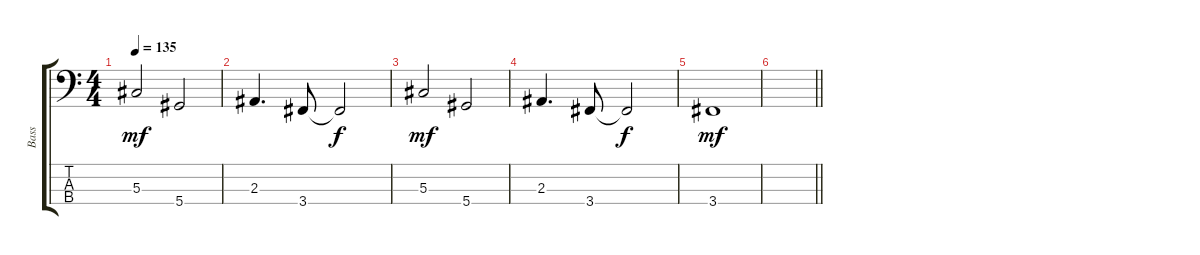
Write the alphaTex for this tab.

\track ("Bass" "Bass") {instrument electricbassfinger}
\staff {score tabs}
\tuning (Gb2 Db2 Ab1 Eb1) {hide}
\ts (4 4)
\tempo 135
\clef f4
\ks c
5.3.2{dy mf} 5.4.2 |
2.3.4{d} 3.4.8 3.4{t}.2{dy f} |
5.3.2{dy mf} 5.4.2 |
2.3.4{d} 3.4.8 3.4{t}.2{dy f} |
3.4.1{dy mf} |
\barLineRight lightlight
